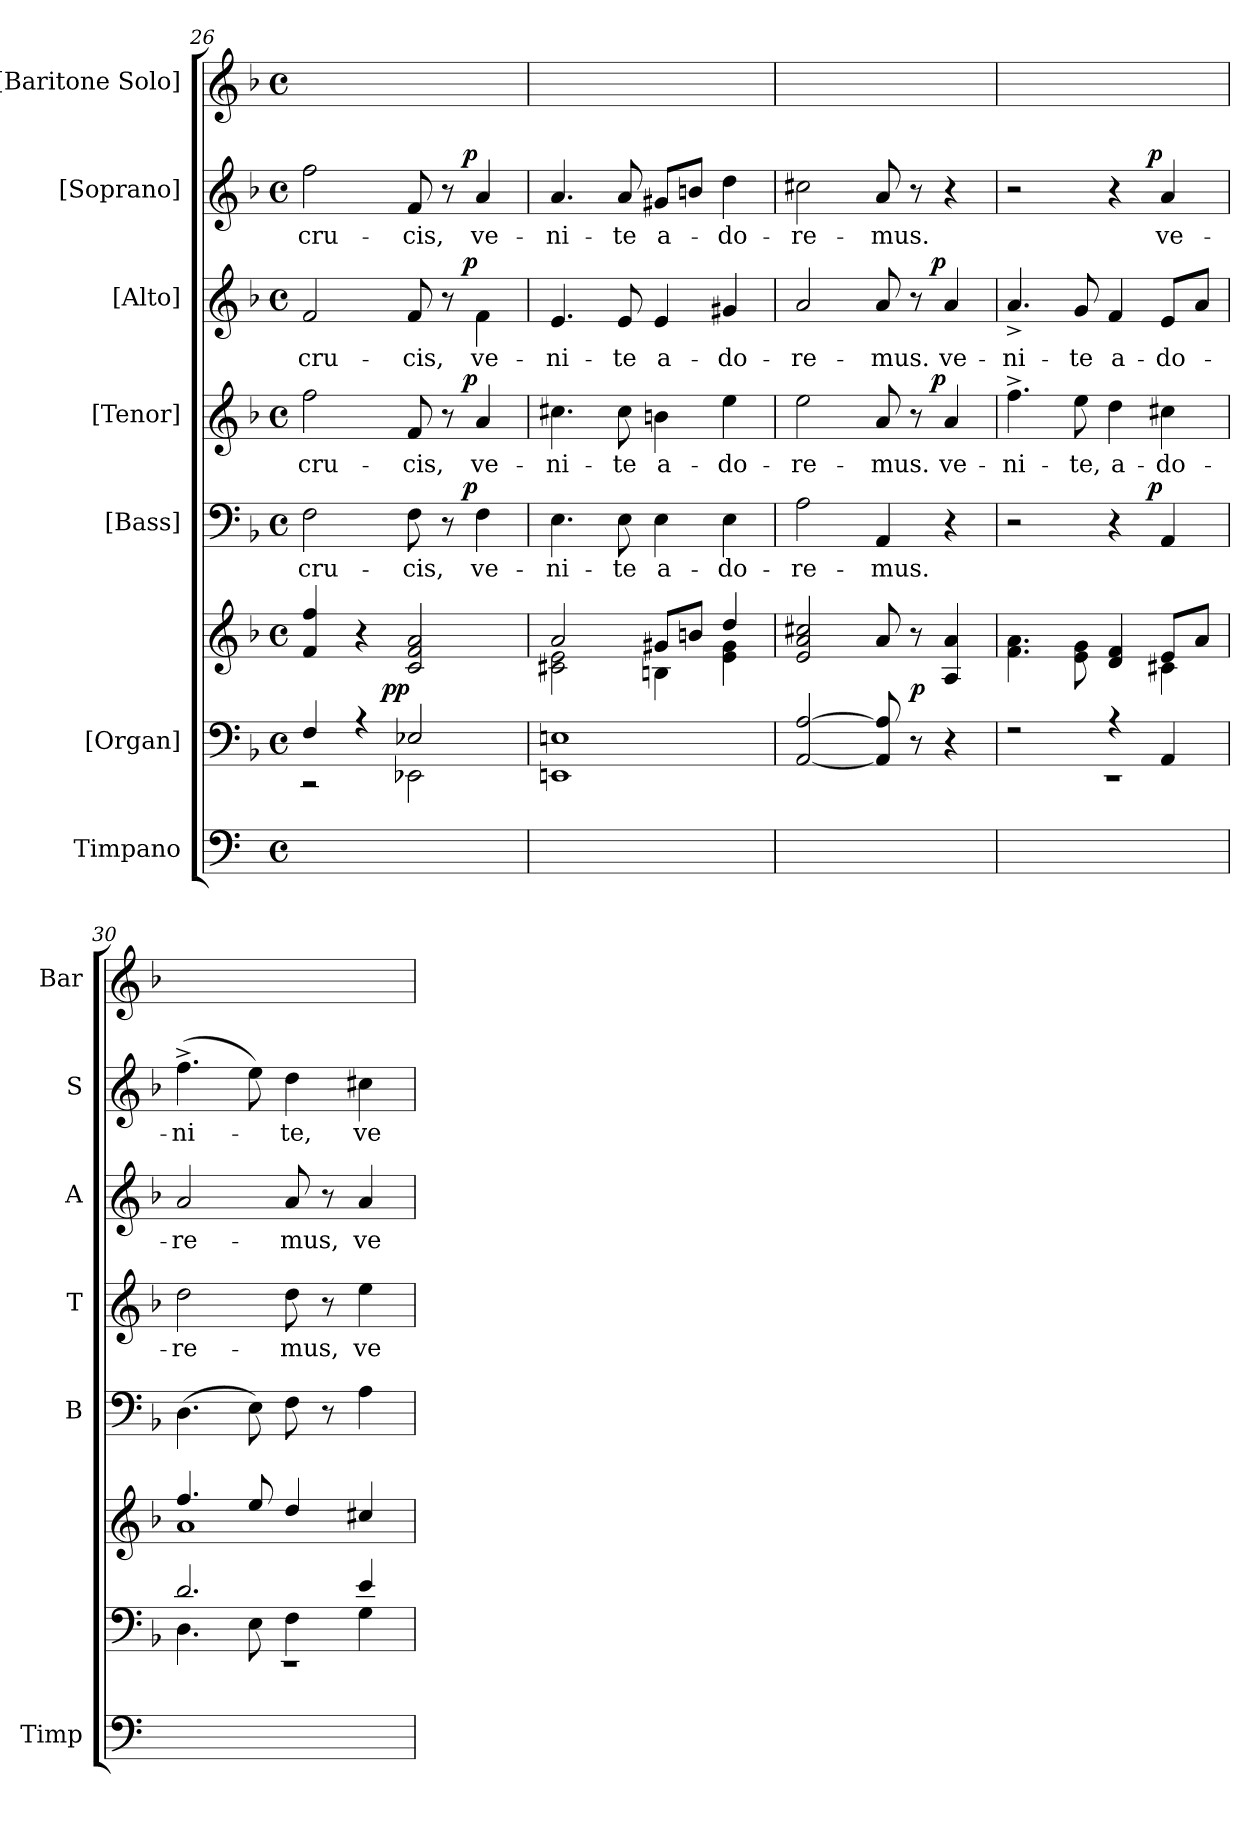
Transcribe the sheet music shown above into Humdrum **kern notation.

**kern	**kern	**kern	**dynam	**kern	**text	**dynam	**kern	**text	**dynam	**kern	**text	**dynam	**kern	**text	**dynam	**kern
*part7	*part6	*part6	*part6	*part5	*part5	*part5	*part4	*part4	*part4	*part3	*part3	*part3	*part2	*part2	*part2	*part1
*staff8	*staff7	*staff6	*staff6/7	*staff5	*staff5	*staff5	*staff4	*staff4	*staff4	*staff3	*staff3	*staff3	*staff2	*staff2	*staff2	*staff1
*I"Timpano	*I"[Organ]	*	*	*I"[Bass]	*	*	*I"[Tenor]	*	*	*I"[Alto]	*	*	*I"[Soprano]	*	*	*I"[Baritone Solo]
*I'Timp	*	*	*	*I'B	*	*	*I'T	*	*	*I'A	*	*	*I'S	*	*	*I'Bar
*clefF4	*clefF4	*clefG2	*	*clefF4	*	*	*clefG2	*	*	*clefG2	*	*	*clefG2	*	*	*clefG2
*	*	*	*	*	*	*	*ITrd7c12	*	*	*	*	*	*	*	*	*ITrd7c12
*	*k[b-]	*k[b-]	*	*k[b-]	*	*	*k[b-]	*	*	*k[b-]	*	*	*k[b-]	*	*	*k[b-]
*M4/4	*M4/4	*M4/4	*	*M4/4	*	*	*M4/4	*	*	*M4/4	*	*	*M4/4	*	*	*M4/4
*met(c)	*met(c)	*met(c)	*	*met(c)	*	*	*met(c)	*	*	*met(c)	*	*	*met(c)	*	*	*met(c)
=26	=26	=26	=26	=26	=26	=26	=26	=26	=26	=26	=26	=26	=26	=26	=26	=26
*	*^	*	*	*	*	*	*	*	*	*	*	*	*	*	*	*
!	!	!	!	!	!	!LO:LY:i	!	!	!LO:LY:i	!	!	!LO:LY:i	!	!	!	!	!
1ryy	4F/	2r	4f/ 4ff/	.	2F\	cru-	.	2f\	cru-	.	2f/	cru-	.	2ff\	cru-	.	1ryy
.	4r	.	4r	.	.	.	.	.	.	.	.	.	.	.	.	.	.
!	!	!	!	!LO:DY:rj	!	!LO:LY:i	!	!	!LO:LY:i	!	!	!LO:LY:i	!	!	!	!	!
.	2E-X/	2EE-X\	2c/ 2f/ 2a/	pp	8F\	-cis,	.	8F/	-cis,	.	8f/	-cis,	.	8f/	-cis,	.	.
.	.	.	.	.	8r	.	.	8r	.	.	8r	.	.	8r	.	.	.
!	!	!	!	!	!	!LO:LY:i	!LO:DY:a:rj	!	!LO:LY:i	!LO:DY:a:rj	!	!LO:LY:i	!LO:DY:a:rj	!	!	!LO:DY:a:rj	!
.	.	.	.	.	4F\	ve-	p	4A/	ve-	p	4f\	ve-	p	4a/	ve-	p	.
*	*v	*v	*	*	*	*	*	*	*	*	*	*	*	*	*	*	*
=27	=27	=27	=27	=27	=27	=27	=27	=27	=27	=27	=27	=27	=27	=27	=27	=27
*	*	*^	*	*	*	*	*	*	*	*	*	*	*	*	*	*
!	!	!	!	!	!	!LO:LY:i	!	!	!LO:LY:i	!	!	!LO:LY:i	!	!	!	!	!
1ryy	1EEn 1En	2a/	2c#X\ 2e\	.	4.E\	-ni-	.	4.c#X\	-ni-	.	4.e/	-ni-	.	4.a/	-ni-	.	1ryy
!	!	!	!	!	!	!LO:LY:i	!	!	!LO:LY:i	!	!	!LO:LY:i	!	!	!	!	!
.	.	.	.	.	8E\	-te	.	8c#\	-te	.	8e/	-te	.	8a/	-te	.	.
!	!	!	!	!	!	!LO:LY:i	!	!	!LO:LY:i	!	!	!LO:LY:i	!	!	!	!	!
.	.	8g#X/L	4Bn\	.	4E\	a-	.	4Bn\	a-	.	4e/	a-	.	8g#X/L	a-	.	.
.	.	8bn/J	.	.	.	.	.	.	.	.	.	.	.	8bn/J	.	.	.
!	!	!	!	!	!	!LO:LY:i	!	!	!LO:LY:i	!	!	!LO:LY:i	!	!	!	!	!
.	.	4dd/	4e\ 4g#\	.	4E\	-do-	.	4e\	-do-	.	4g#X/	-do-	.	4dd\	-do-	.	.
=28	=28	=28	=28	=28	=28	=28	=28	=28	=28	=28	=28	=28	=28	=28	=28	=28	=28
!	!	!	!	!	!	!LO:LY:i	!	!	!LO:LY:i	!	!	!LO:LY:i	!	!	!	!	!
*	*	*v	*v	*	*	*	*	*	*	*	*	*	*	*	*	*	*
1ryy	[2AA/ [2A/	2e/ 2a/ 2cc#X/	.	2A\	-re-	.	2e\	-re-	.	2a/	-re-	.	2cc#X\	-re-	.	1ryy
.	8AA]/ 8A]/	8a/	.	4AA/	-mus.	.	8A/	-mus.	.	8a/	-mus.	.	8a/	-mus.	.	.
.	8r	8r	p	.	.	.	8r	.	.	8r	.	.	8r	.	.	.
!	!	!	!	!	!	!	!	!	!LO:DY:a:rj	!	!	!LO:DY:a:rj	!	!	!	!
.	4r	4A/ 4a/	.	4r	.	.	4A/	ve-	p	4a/	ve-	p	4r	.	.	.
=29	=29	=29	=29	=29	=29	=29	=29	=29	=29	=29	=29	=29	=29	=29	=29	=29
*	*^	*^	*	*	*	*	*	*	*	*	*	*	*	*	*	*
1ryy	2r	1rEE	4.f\ 4.a\	2ryy	.	2r	.	.	4.f^\	-ni-	.	4.a^/	-ni-	.	2r	.	.	1ryy
.	.	.	8e\ 8g\	.	.	.	.	.	8e\	-te,	.	8g/	-te	.	.	.	.	.
.	4r	.	4d/ 4f/	4ryy	.	4r	.	.	4d\	a-	.	4f/	a-	.	4r	.	.	.
!	!	!	!	!	!	!	!	!LO:DY:a:rj	!	!	!	!	!	!	!	!	!LO:DY:a:rj	!
.	4AA/	.	8e/L	4c#X\	.	4AA/	.	p	4c#X\	-do-	.	8e/L	-do-	.	4a/	ve-	p	.
.	.	.	8a/J	.	.	.	.	.	.	.	.	8a/J	.	.	.	.	.	.
=30	=30	=30	=30	=30	=30	=30	=30	=30	=30	=30	=30	=30	=30	=30	=30	=30	=30	=30
*	*	*^	*	*	*	*	*	*	*	*	*	*	*	*	*	*	*	*
1ryy	2.d/	4.D\	1rEE	4.ff/	1a	.	(4.D\	.	.	2d\	-re-	.	2a/	-re-	.	(4.ff^\	-ni-	.	1ryy
.	.	8E\	.	8ee/	.	.	8E\)	.	.	.	.	.	.	.	.	8ee\)	.	.	.
.	.	4F\	.	4dd/	.	.	8F\	.	.	8d\	-mus,	.	8a/	-mus,	.	4dd\	-te,	.	.
.	.	.	.	.	.	.	8r	.	.	8r	.	.	8r	.	.	.	.	.	.
.	4e/	4G\	.	4cc#X/	.	.	4A\	.	.	4e\	ve	.	4a/	ve	.	4cc#X\	ve-	.	.
*	*v	*v	*v	*	*	*	*	*	*	*	*	*	*	*	*	*	*	*	*
*	*	*v	*v	*	*	*	*	*	*	*	*	*	*	*	*	*	*
=	=	=	=	=	=	=	=	=	=	=	=	=	=	=	=	=
*-	*-	*-	*-	*-	*-	*-	*-	*-	*-	*-	*-	*-	*-	*-	*-	*-
